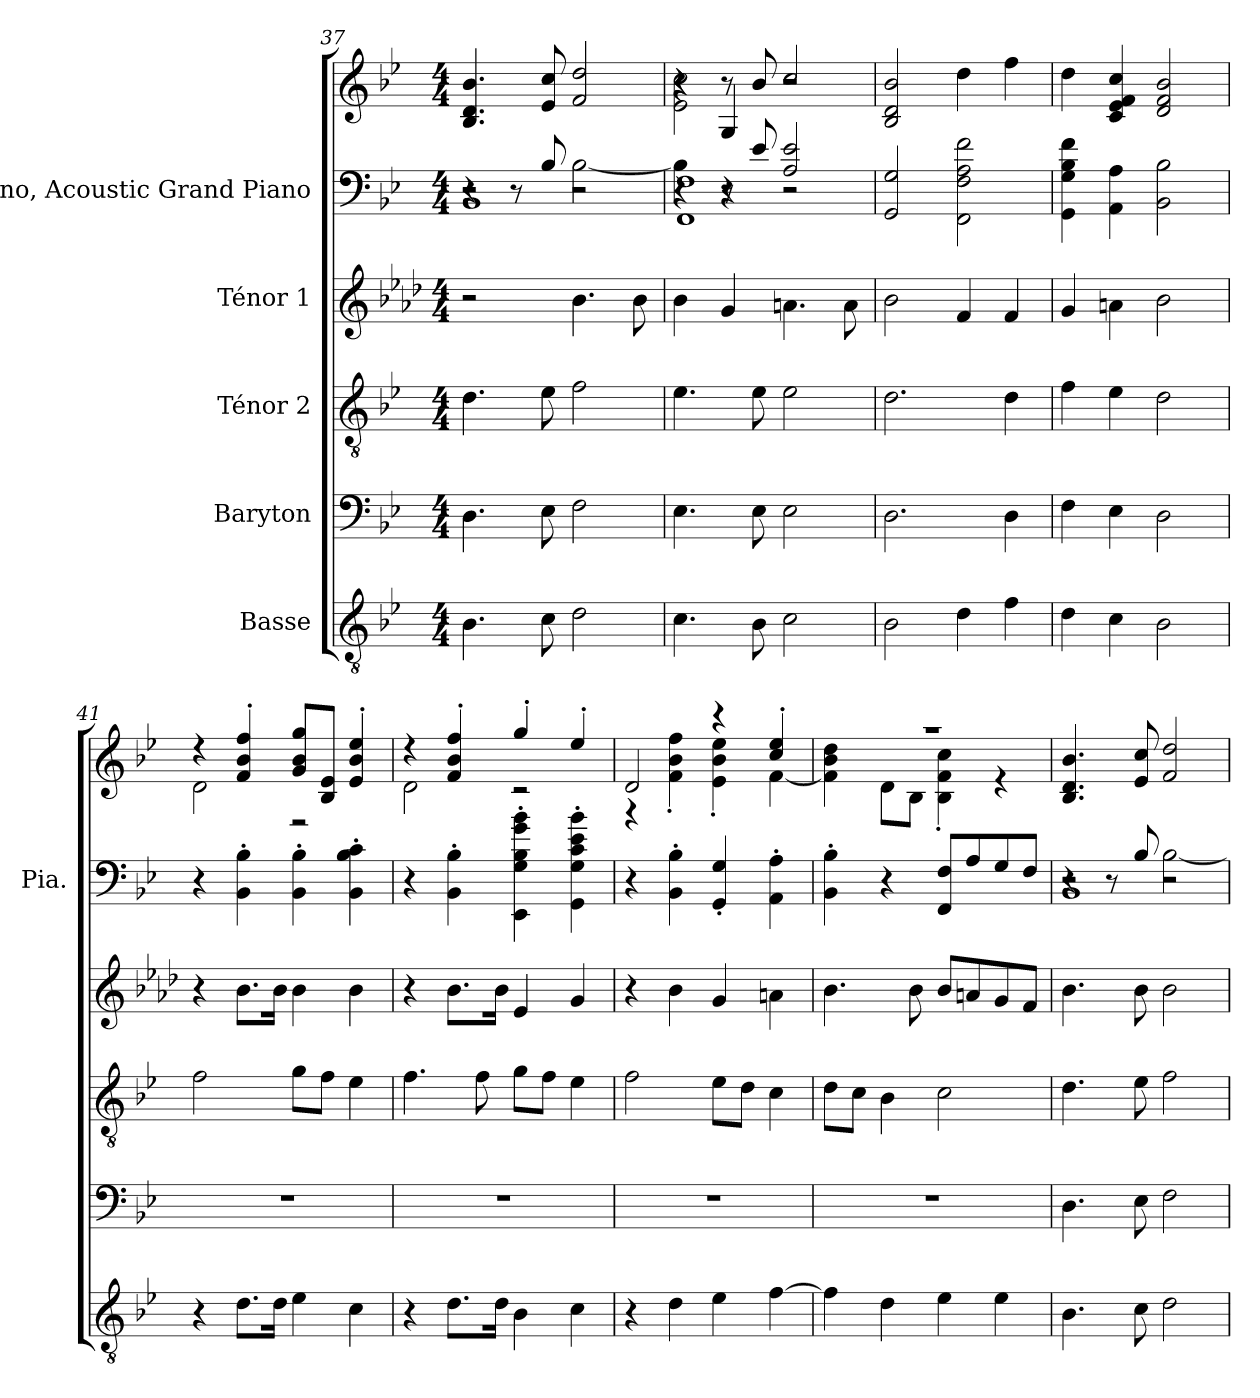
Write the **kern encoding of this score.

**kern	**kern	**kern	**kern	**kern	**kern
*part5	*part4	*part3	*part2	*part1	*part1
*staff6	*staff5	*staff4	*staff3	*staff2	*staff1
*I"Basse	*I"Baryton	*I"Ténor 2	*I"Ténor 1	*I"Piano, Acoustic Grand Piano	*
*	*	*	*	*I'Pia.	*
*clefGv2	*clefF4	*clefGv2	*clefG2	*clefF4	*clefG2
*	*	*	*ITrd8c14	*	*
*k[b-e-]	*k[b-e-]	*k[b-e-]	*k[b-e-a-d-]	*k[b-e-]	*k[b-e-]
*M4/4	*M4/4	*M4/4	*M4/4	*M4/4	*M4/4
=37	=37	=37	=37	=37	=37
*	*	*	*	*^	*
*	*	*	*	*	*^	*
4.B-\	4.D\	4.d\	2r	4r	2r	1BB-	4.B-/ 4.d/ 4.b-/
.	.	.	.	8r	.	.	.
8c\	8E-\	8e-\	.	8B-/	.	.	8e-/ 8cc/
2d\	2F\	2f\	4.B-\	2r	[2B-\	.	2f/ 2dd/
.	.	.	8B-\	.	.	.	.
=38	=38	=38	=38	=38	=38	=38	=38
*	*	*	*	*	*	*	*^
*	*	*	*	*	*	*	*	*^
4.c\	4.E-\	4.e-\	4B-\	4r	4B-\]	1FF 1F	4r	2e-\ 2cc\	4r
.	.	.	4G/	8r	4r	.	8r	.	4G/
8B-\	8E-\	8e-\	.	8e-/	.	.	8b-/	.	.
2c\	2E-\	2e-\	4.An\	2A/ 2e-/	2r	.	2cc/	2r	2r
.	.	.	8A\	.	.	.	.	.	.
*	*	*	*	*v	*v	*v	*	*	*
*	*	*	*	*	*v	*v	*v
=39	=39	=39	=39	=39	=39
2B-\	2.D\	2.d\	2B-\	2GG/ 2G/	2B-/ 2d/ 2b-/
4d\	.	.	4F/	2FF\ 2F\ 2A\ 2f\	4dd\
4f\	4D\	4d\	4F/	.	4ff\
=40	=40	=40	=40	=40	=40
4d\	4F\	4f\	4G/	4GG\ 4G\ 4B-\ 4f\	4dd\
4c\	4E-\	4e-\	4An\	4AA\ 4A\	4c/ 4e-/ 4f/ 4cc/
2B-\	2D\	2d\	2B-\	2BB-\ 2B-\	2d/ 2f/ 2b-/
!!LO:LB:g=z
=41	=41	=41	=41	=41	=41
*	*	*	*	*	*^
4r	1r	2f\	4r	4r	4r	2d\
8.d\L	.	.	8.B-\L	4BB-\' 4B-\'	4f/' 4b-/' 4ff/'	.
16d\Jk	.	.	16B-\Jk	.	.	.
4e-\	.	8g\L	4B-\	4BB-\' 4B-\'	8g/ 8b-/ 8gg/L	2r
.	.	8f\J	.	.	8B-/ 8e-/J	.
4c\	.	4e-\	4B-\	4BB-\' 4B-\' 4c\'	4e-/' 4b-/' 4ee-/'	.
=42	=42	=42	=42	=42	=42	=42
4r	1r	4.f\	4r	4r	4r	2d\
8.d\L	.	.	8.B-\L	4BB-\' 4B-\'	4f/' 4b-/' 4ff/'	.
.	.	8f\	.	.	.	.
16d\Jk	.	.	16B-\Jk	.	.	.
4B-\	.	8g\L	4E-/	4EE-\' 4G\' 4B-\' 4g\' 4b-\'	4gg'/	2r
.	.	8f\J	.	.	.	.
4c\	.	4e-\	4G/	4GG\' 4G\' 4c\' 4e-\' 4b-\'	4ee-'/	.
=43	=43	=43	=43	=43	=43	=43
4r	1r	2f\	4r	4r	2d/	4r
4d\	.	.	4B-\	4BB-\' 4B-\'	.	4f\' 4b-\' 4ff\'
4e-\	.	8e-\L	4G/	4GG/' 4G/'	4r	4e-\' 4b-\' 4ee-\'
.	.	8d\J	.	.	.	.
[4f\	.	4c\	4An\	4AA\' 4A\'	4cc/' 4ee-/'	[4f\
=44	=44	=44	=44	=44	=44	=44
4f\]	1r	8d\L	4.B-\	4BB-\' 4B-\'	1r	4f\] 4b-\ 4dd\
.	.	8c\J	.	.	.	.
4d\	.	4B-\	.	4r	.	8d\L
.	.	.	8B-\	.	.	8B-\J
4e-\	.	2c\	8B-/L	8FF/ 8F/L	.	4B-\' 4f\' 4cc\'
.	.	.	8An/	8A/	.	.
4e-\	.	.	8G/	8G/	.	4r
.	.	.	8F/J	8F/J	.	.
*	*	*	*	*	*v	*v
=45	=45	=45	=45	=45	=45
*	*	*	*	*^	*
*	*	*	*	*	*^	*
4.B-\	4.D\	4.d\	4.B-\	4r	2r	1BB-	4.B-/ 4.d/ 4.b-/
.	.	.	.	8r	.	.	.
8c\	8E-\	8e-\	8B-\	8B-/	.	.	8e-/ 8cc/
2d\	2F\	2f\	2B-\	2r	[2B-\	.	2f/ 2dd/
*	*	*	*	*v	*v	*v	*
=	=	=	=	=	=
*-	*-	*-	*-	*-	*-
